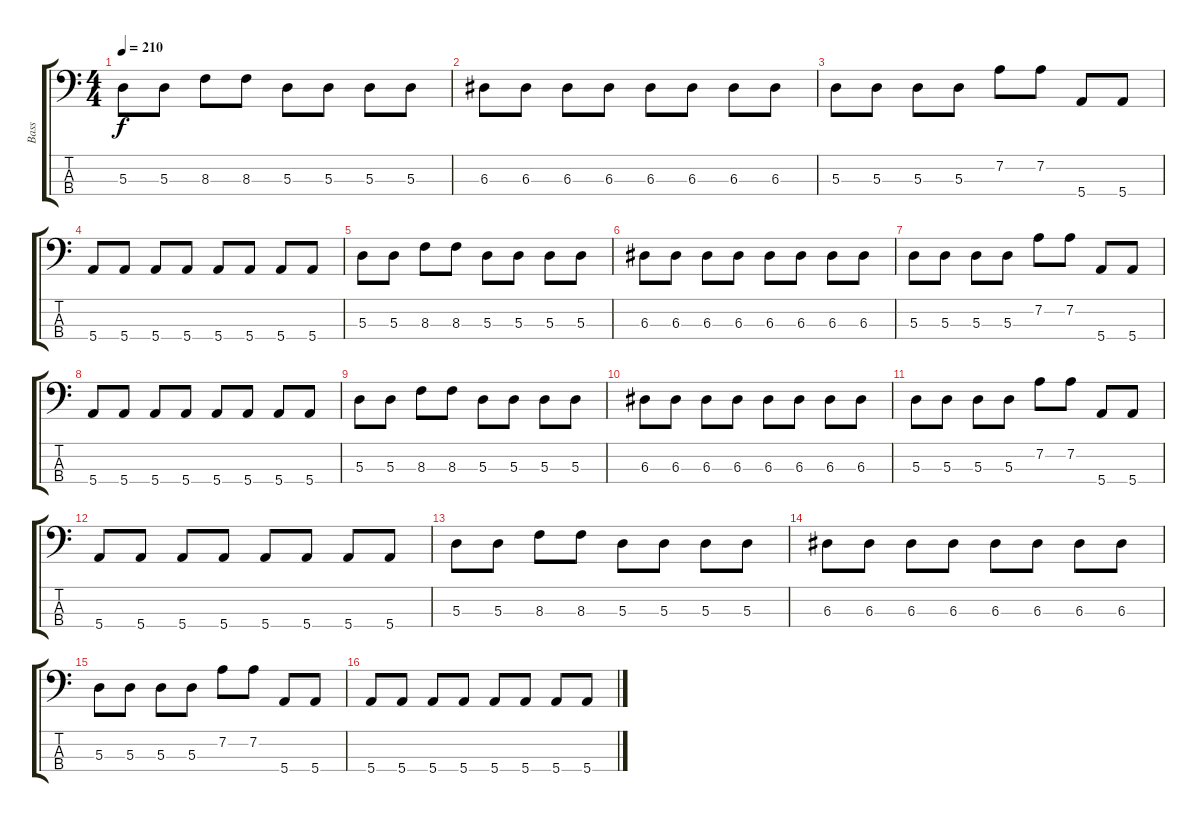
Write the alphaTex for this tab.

\track ("Bass" "Bass") {instrument electricbassfinger}
\staff {score tabs}
\tuning (G2 D2 A1 E1) {hide}
\ts (4 4)
\tempo 210
\clef f4
\ks c
5.3.8{dy f} 5.3.8 8.3.8 8.3.8 5.3.8 5.3.8 5.3.8 5.3.8 |
6.3.8 6.3.8 6.3.8 6.3.8 6.3.8 6.3.8 6.3.8 6.3.8 |
5.3.8 5.3.8 5.3.8 5.3.8 7.2.8 7.2.8 5.4.8 5.4.8 |
5.4.8 5.4.8 5.4.8 5.4.8 5.4.8 5.4.8 5.4.8 5.4.8 |
5.3.8 5.3.8 8.3.8 8.3.8 5.3.8 5.3.8 5.3.8 5.3.8 |
6.3.8 6.3.8 6.3.8 6.3.8 6.3.8 6.3.8 6.3.8 6.3.8 |
5.3.8 5.3.8 5.3.8 5.3.8 7.2.8 7.2.8 5.4.8 5.4.8 |
5.4.8 5.4.8 5.4.8 5.4.8 5.4.8 5.4.8 5.4.8 5.4.8 |
5.3.8 5.3.8 8.3.8 8.3.8 5.3.8 5.3.8 5.3.8 5.3.8 |
6.3.8 6.3.8 6.3.8 6.3.8 6.3.8 6.3.8 6.3.8 6.3.8 |
5.3.8 5.3.8 5.3.8 5.3.8 7.2.8 7.2.8 5.4.8 5.4.8 |
5.4.8 5.4.8 5.4.8 5.4.8 5.4.8 5.4.8 5.4.8 5.4.8 |
5.3.8 5.3.8 8.3.8 8.3.8 5.3.8 5.3.8 5.3.8 5.3.8 |
6.3.8 6.3.8 6.3.8 6.3.8 6.3.8 6.3.8 6.3.8 6.3.8 |
5.3.8 5.3.8 5.3.8 5.3.8 7.2.8 7.2.8 5.4.8 5.4.8 |
5.4.8 5.4.8 5.4.8 5.4.8 5.4.8 5.4.8 5.4.8 5.4.8
